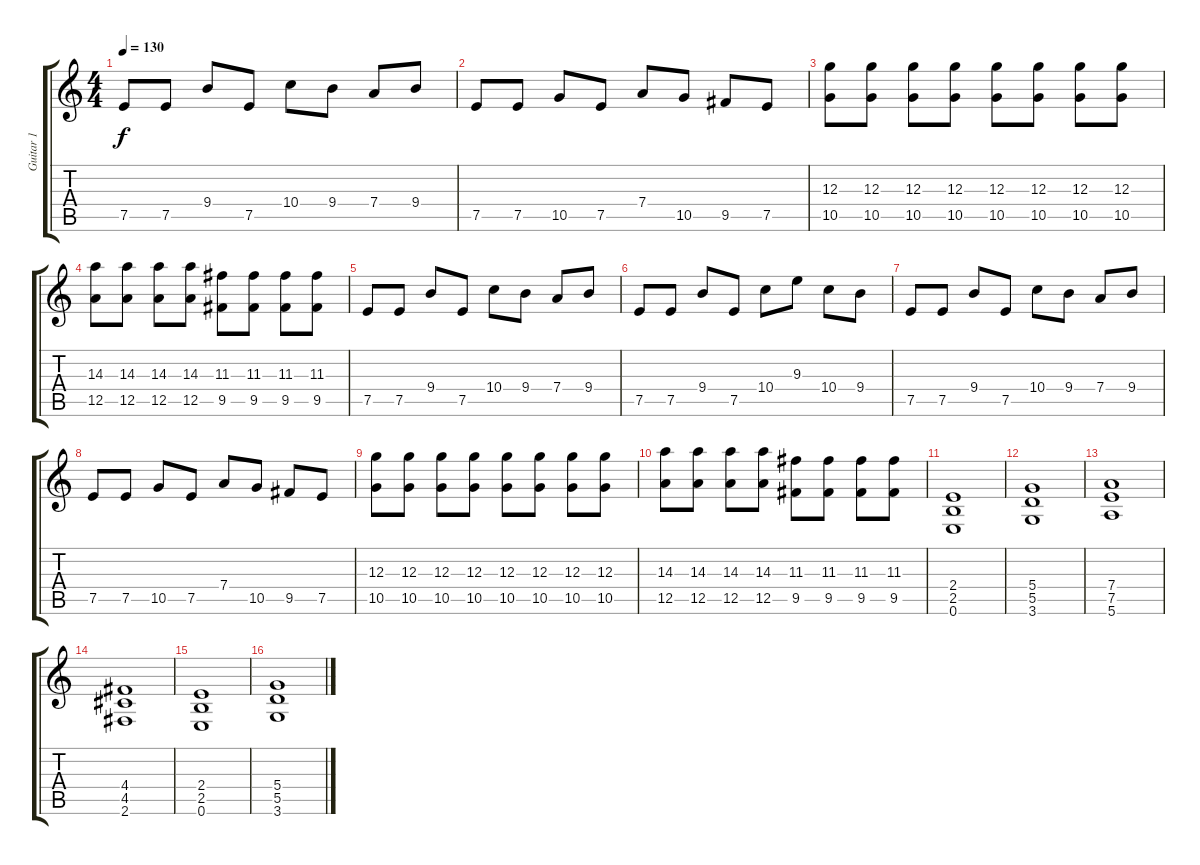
\track ("Guitar 1" "Guitar 1") {instrument distortionguitar}
\staff {score tabs}
\tuning (E4 B3 G3 D3 A2 E2) {hide}
\ts (4 4)
\tempo 130
\clef g2
\ks c
7.5.8{dy f} 7.5.8 9.4.8 7.5.8 10.4.8 9.4.8 7.4.8 9.4.8 |
7.5.8 7.5.8 10.5.8 7.5.8 7.4.8 10.5.8 9.5.8 7.5.8 |
(12.3 10.5).8 (12.3 10.5).8 (12.3 10.5).8 (12.3 10.5).8 (12.3 10.5).8 (12.3 10.5).8 (12.3 10.5).8 (12.3 10.5).8 |
(14.3 12.5).8 (14.3 12.5).8 (14.3 12.5).8 (14.3 12.5).8 (11.3 9.5).8 (11.3 9.5).8 (11.3 9.5).8 (11.3 9.5).8 |
7.5.8 7.5.8 9.4.8 7.5.8 10.4.8 9.4.8 7.4.8 9.4.8 |
7.5.8 7.5.8 9.4.8 7.5.8 10.4.8 9.3.8 10.4.8 9.4.8 |
7.5.8 7.5.8 9.4.8 7.5.8 10.4.8 9.4.8 7.4.8 9.4.8 |
7.5.8 7.5.8 10.5.8 7.5.8 7.4.8 10.5.8 9.5.8 7.5.8 |
(12.3 10.5).8 (12.3 10.5).8 (12.3 10.5).8 (12.3 10.5).8 (12.3 10.5).8 (12.3 10.5).8 (12.3 10.5).8 (12.3 10.5).8 |
(14.3 12.5).8 (14.3 12.5).8 (14.3 12.5).8 (14.3 12.5).8 (11.3 9.5).8 (11.3 9.5).8 (11.3 9.5).8 (11.3 9.5).8 |
(2.4 2.5 0.6).1 |
(5.4 5.5 3.6).1 |
(7.4 7.5 5.6).1 |
(4.4 4.5 2.6).1 |
(2.4 2.5 0.6).1 |
(5.4 5.5 3.6).1
